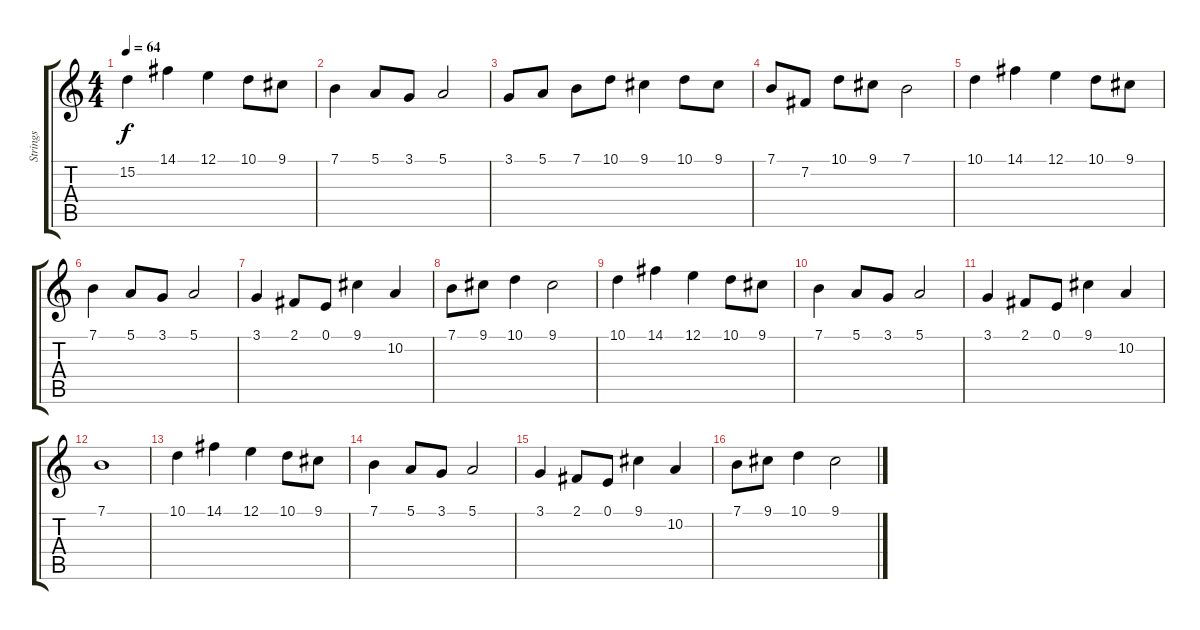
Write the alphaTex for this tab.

\track ("  Strings" "  Strings") {instrument tremolostrings}
\staff {score tabs}
\tuning (E4 B3 G3 D3 A2 E2) {hide}
\ts (4 4)
\tempo 64
\clef g2
\ks c
15.2.4{dy f instrument tremolostrings} 14.1.4 12.1.4 10.1.8 9.1.8 |
7.1.4 5.1.8 3.1.8 5.1.2 |
3.1.8 5.1.8 7.1.8 10.1.8 9.1.4 10.1.8 9.1.8 |
7.1.8 7.2.8 10.1.8 9.1.8 7.1.2 |
10.1.4{volume 6} 14.1.4 12.1.4 10.1.8 9.1.8 |
7.1.4 5.1.8 3.1.8 5.1.2 |
3.1.4 2.1.8 0.1.8 9.1.4 10.2.4 |
7.1.8 9.1.8 10.1.4 9.1.2 |
10.1.4 14.1.4 12.1.4 10.1.8 9.1.8 |
7.1.4 5.1.8 3.1.8 5.1.2 |
3.1.4 2.1.8 0.1.8{volume 6} 9.1.4 10.2.4 |
7.1.1 |
10.1.4 14.1.4 12.1.4 10.1.8 9.1.8 |
7.1.4 5.1.8 3.1.8 5.1.2 |
3.1.4 2.1.8 0.1.8 9.1.4 10.2.4 |
7.1.8 9.1.8 10.1.4 9.1.2
